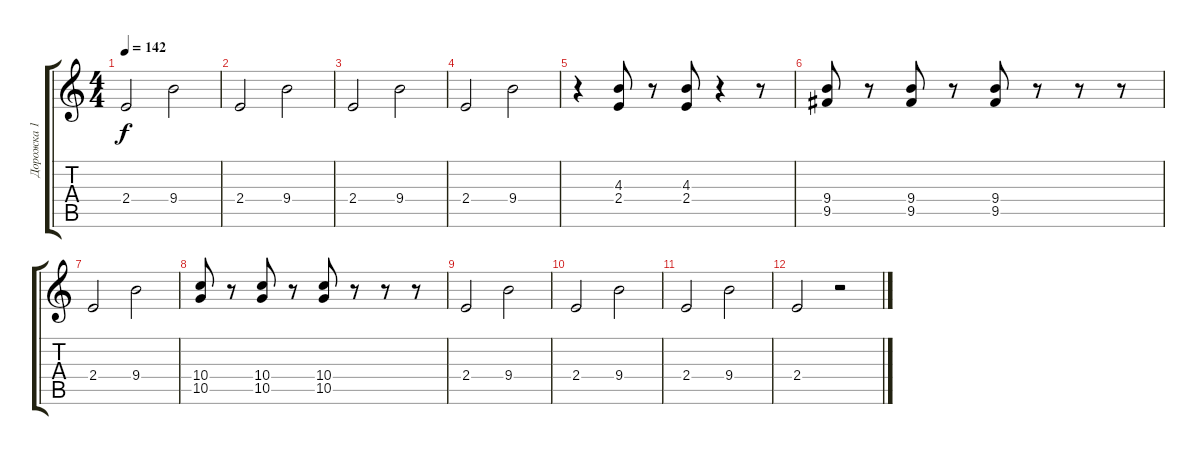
\track ("Дорожка 1" "Дорожка 1") {instrument electricguitarjazz}
\staff {score tabs}
\tuning (E4 B3 G3 D3 A2 E2) {hide}
\ts (4 4)
\tempo 142
\clef g2
\ks c
2.4.2{dy f} 9.4.2 |
2.4.2 9.4.2 |
2.4.2 9.4.2 |
2.4.2 9.4.2 |
r.4 (4.3 2.4).8 r.8 (4.3 2.4).8 r.4 r.8 |
(9.4 9.5).8 r.8 (9.4 9.5).8 r.8 (9.4 9.5).8 r.8 r.8 r.8 |
2.4.2 9.4.2 |
(10.4 10.5).8 r.8 (10.4 10.5).8 r.8 (10.4 10.5).8 r.8 r.8 r.8 |
2.4.2 9.4.2 |
2.4.2 9.4.2 |
2.4.2 9.4.2 |
2.4.2 r.2
